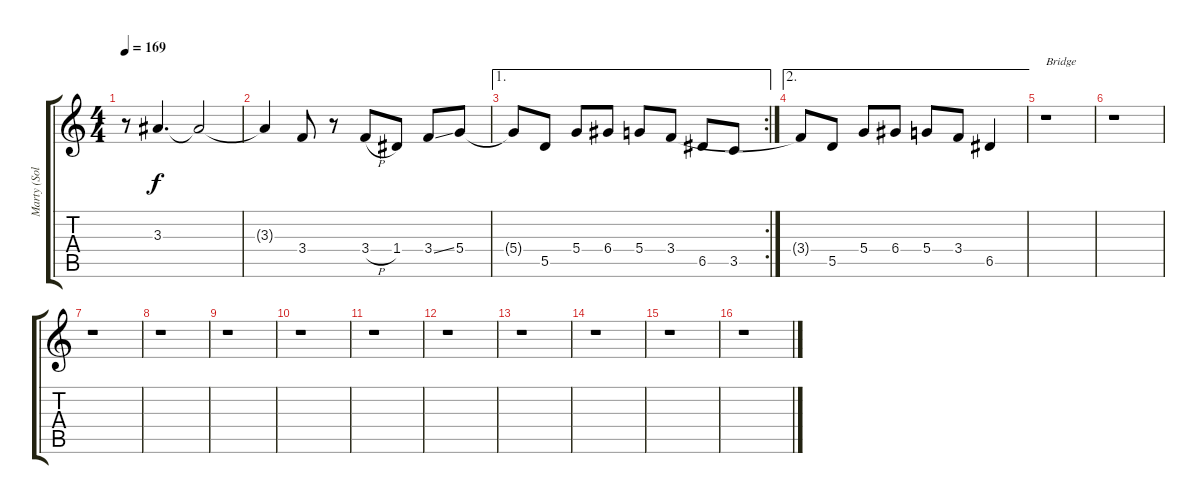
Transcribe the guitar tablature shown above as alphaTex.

\track ("Marty (Solo + Fills)" "Marty (Sol") {instrument distortionguitar}
\staff {score tabs}
\tuning (E4 B3 G3 D3 A2 E2) {hide}
\ts (4 4)
\tempo 169
\clef g2
\ks c
r.8{dy f} 3.3.4{d} 3.3{t}.2 |
3.3{t}.4 3.4.8 r.8 3.4{h}.8 1.4.8 3.4{ss}.8 5.4.8 |
\ae 1
\rc 2
5.4{t}.8 5.5.8 5.4.8 6.4.8 5.4.8 3.4.8 6.5.8 3.5.8 |
\ae 2
3.4{t}.8 5.5.8 5.4.8 6.4.8 5.4.8 3.4.8 6.5.4 |
r.1{txt "Bridge"} |
r.1 |
r.1 |
r.1 |
r.1 |
r.1 |
r.1 |
r.1 |
r.1 |
r.1 |
r.1 |
r.1
